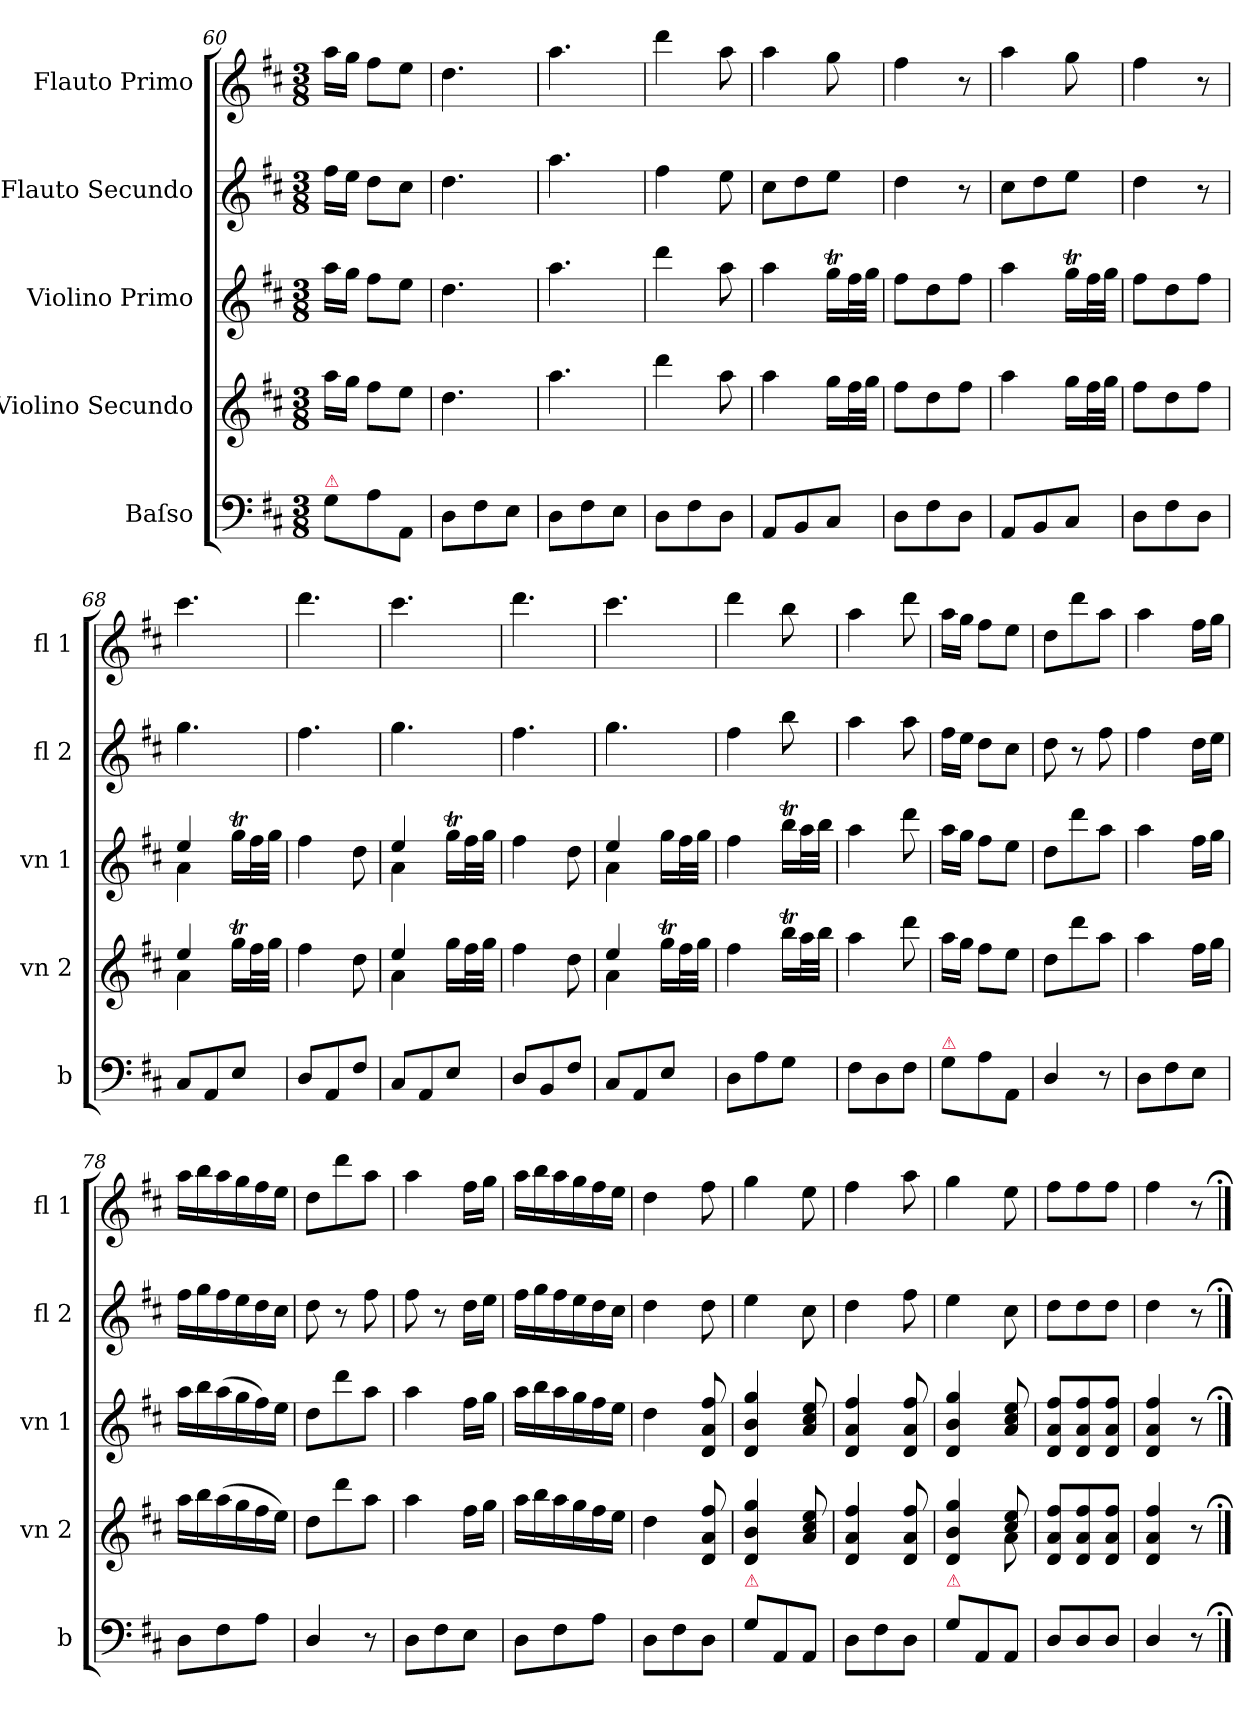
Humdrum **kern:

**kern	**kern	**kern	**kern	**kern
*part5	*part4	*part3	*part2	*part1
*staff5	*staff4	*staff3	*staff2	*staff1
*I"Baſso	*I"Violino Secundo	*I"Violino Primo	*I"Flauto Secundo	*I"Flauto Primo
*I'b	*I'vn 2	*I'vn 1	*I'fl 2	*I'fl 1
*clefF4	*clefG2	*clefG2	*clefG2	*clefG2
*k[f#c#]	*k[f#c#]	*k[f#c#]	*k[f#c#]	*k[f#c#]
*D:	*D:	*D:	*D:	*D:
*M3/8	*M3/8	*M3/8	*M3/8	*M3/8
=60	=60	=60	=60	=60
!LO:TX:a:color=crimson:t=⚠	!	!	!	!
8G\L	16aa\LL	16aa\LL	16ff#\LL	16aa\LL
.	16gg\JJ	16gg\JJ	16ee\JJ	16gg\JJ
8A\	8ff#\L	8ff#\L	8dd\L	8ff#\L
8AA/J	8ee\J	8ee\J	8cc#\J	8ee\J
=61	=61	=61	=61	=61
8D\L	4.dd\	4.dd\	4.dd\	4.dd\
8F#\	.	.	.	.
8E\J	.	.	.	.
=62	=62	=62	=62	=62
8D\L	4.aa\	4.aa\	4.aa\	4.aa\
8F#\	.	.	.	.
8E\J	.	.	.	.
=63	=63	=63	=63	=63
8D\L	4ddd\	4ddd\	4ff#\	4ddd\
8F#\	.	.	.	.
8D\J	8aa\	8aa\	8ee\	8aa\
=64	=64	=64	=64	=64
8AA/L	4aa\	4aa\	8cc#\L	4aa\
8BB/	.	.	8dd\	.
8C#/J	16gg\LL	16ggT\LL	8ee\J	8gg\
.	32ff#\L	32ff#\L	.	.
.	32gg\JJJ	32gg\JJJ	.	.
=65	=65	=65	=65	=65
8D\L	8ff#\L	8ff#\L	4dd\	4ff#\
8F#\	8dd\	8dd\	.	.
8D\J	8ff#\J	8ff#\J	8r	8r
=66	=66	=66	=66	=66
8AA/L	4aa\	4aa\	8cc#\L	4aa\
8BB/	.	.	8dd\	.
8C#/J	16gg\LL	16ggT\LL	8ee\J	8gg\
.	32ff#\L	32ff#\L	.	.
.	32gg\JJJ	32gg\JJJ	.	.
=67	=67	=67	=67	=67
8D\L	8ff#\L	8ff#\L	4dd\	4ff#\
8F#\	8dd\	8dd\	.	.
8D\J	8ff#\J	8ff#\J	8r	8r
=68	=68	=68	=68	=68
*	*^	*^	*	*
8C#/L	4ee/	4a\	4ee/	4a\	4.gg\	4.ccc#\
8AA/	.	.	.	.	.	.
8E/J	16ggT\LL	8ryy	16ggT\LL	8ryy	.	.
.	32ff#\L	.	32ff#\L	.	.	.
.	32gg\JJJ	.	32gg\JJJ	.	.	.
*	*v	*v	*	*	*	*
*	*	*v	*v	*	*
=69	=69	=69	=69	=69
8D/L	4ff#\	4ff#\	4.ff#\	4.ddd\
8AA/	.	.	.	.
8F#/J	8dd\	8dd\	.	.
=70	=70	=70	=70	=70
*	*^	*^	*	*
8C#/L	4ee/	4a\	4ee/	4a\	4.gg\	4.ccc#\
8AA/	.	.	.	.	.	.
8E/J	16gg\LL	8ryy	16ggT\LL	8ryy	.	.
.	32ff#\L	.	32ff#\L	.	.	.
.	32gg\JJJ	.	32gg\JJJ	.	.	.
*	*v	*v	*	*	*	*
*	*	*v	*v	*	*
=71	=71	=71	=71	=71
8D/L	4ff#\	4ff#\	4.ff#\	4.ddd\
8BB/	.	.	.	.
8F#/J	8dd\	8dd\	.	.
=72	=72	=72	=72	=72
*	*^	*^	*	*
8C#/L	4ee/	4a\	4ee/	4a\	4.gg\	4.ccc#\
8AA/	.	.	.	.	.	.
8E/J	16ggT\LL	8ryy	16gg\LL	8ryy	.	.
.	32ff#\L	.	32ff#\L	.	.	.
.	32gg\JJJ	.	32gg\JJJ	.	.	.
*	*v	*v	*	*	*	*
*	*	*v	*v	*	*
=73	=73	=73	=73	=73
8D\L	4ff#\	4ff#\	4ff#\	4ddd\
8A\	.	.	.	.
8G\J	16bbT\LL	16bbT\LL	8bb\	8bb\
.	32aa\L	32aa\L	.	.
.	32bb\JJJ	32bb\JJJ	.	.
=74	=74	=74	=74	=74
8F#\L	4aa\	4aa\	4aa\	4aa\
8D\	.	.	.	.
8F#\J	8ddd\	8ddd\	8aa\	8ddd\
=75	=75	=75	=75	=75
!LO:TX:a:color=crimson:t=⚠	!	!	!	!
8G\L	16aa\LL	16aa\LL	16ff#\LL	16aa\LL
.	16gg\JJ	16gg\JJ	16ee\JJ	16gg\JJ
8A\	8ff#\L	8ff#\L	8dd\L	8ff#\L
8AA/J	8ee\J	8ee\J	8cc#\J	8ee\J
=76	=76	=76	=76	=76
4D/	8dd\L	8dd\L	8dd\	8dd\L
.	8ddd\	8ddd\	8r	8ddd\
8r	8aa\J	8aa\J	8ff#\	8aa\J
=77	=77	=77	=77	=77
8D\L	4aa\	4aa\	4ff#\	4aa\
8F#\	.	.	.	.
8E\J	16ff#\LL	16ff#\LL	16dd\LL	16ff#\LL
.	16gg\JJ	16gg\JJ	16ee\JJ	16gg\JJ
=78	=78	=78	=78	=78
8D\L	16aa\LL	16aa\LL	16ff#\LL	16aa\LL
.	16bb\	16bb\	16gg\	16bb\
8F#\	(16aa\	(16aa\	16ff#\	16aa\
.	16gg\	16gg\	16ee\	16gg\
8A\J	16ff#\	16ff#\)	16dd\	16ff#\
.	16ee\JJ)	16ee\JJ	16cc#\JJ	16ee\JJ
=79	=79	=79	=79	=79
4D/	8dd\L	8dd\L	8dd\	8dd\L
.	8ddd\	8ddd\	8r	8ddd\
8r	8aa\J	8aa\J	8ff#\	8aa\J
=80	=80	=80	=80	=80
8D\L	4aa\	4aa\	8ff#\	4aa\
8F#\	.	.	8r	.
8E\J	16ff#\LL	16ff#\LL	16dd\LL	16ff#\LL
.	16gg\JJ	16gg\JJ	16ee\JJ	16gg\JJ
=81	=81	=81	=81	=81
8D\L	16aa\LL	16aa\LL	16ff#\LL	16aa\LL
.	16bb\	16bb\	16gg\	16bb\
8F#\	16aa\	16aa\	16ff#\	16aa\
.	16gg\	16gg\	16ee\	16gg\
8A\J	16ff#\	16ff#\	16dd\	16ff#\
.	16ee\JJ	16ee\JJ	16cc#\JJ	16ee\JJ
=82	=82	=82	=82	=82
8D\L	4dd\	4dd\	4dd\	4dd\
8F#\	.	.	.	.
8D\J	8d/ 8a/ 8ff#/	8d/ 8a/ 8ff#/	8dd\	8ff#\
=83	=83	=83	=83	=83
!LO:TX:a:color=crimson:t=⚠	!	!	!	!
8G\L	4d/ 4b/ 4gg/	4d/ 4b/ 4gg/	4ee\	4gg\
8AA/	.	.	.	.
8AA/J	8a/ 8cc#/ 8ee/	8a/ 8cc#/ 8ee/	8cc#\	8ee\
=84	=84	=84	=84	=84
8D\L	4d/ 4a/ 4ff#/	4d/ 4a/ 4ff#/	4dd\	4ff#\
8F#\	.	.	.	.
8D\J	8d/ 8a/ 8ff#/	8d/ 8a/ 8ff#/	8ff#\	8aa\
=85	=85	=85	=85	=85
*	*^	*	*	*
!LO:TX:a:color=crimson:t=⚠	!	!	!	!	!
8G\L	4d/ 4b/ 4gg/	4ryy	4d/ 4b/ 4gg/	4ee\	4gg\
8AA/	.	.	.	.	.
8AA/J	8cc#/ 8ee/	8a\	8a/ 8cc#/ 8ee/	8cc#\	8ee\
*	*v	*v	*	*	*
=86	=86	=86	=86	=86
8D/L	8d/ 8a/ 8ff#/L	8d/ 8a/ 8ff#/L	8dd\L	8ff#\L
8D/	8d/ 8a/ 8ff#/	8d/ 8a/ 8ff#/	8dd\	8ff#\
8D/J	8d/ 8a/ 8ff#/J	8d/ 8a/ 8ff#/J	8dd\J	8ff#\J
=87	=87	=87	=87	=87
4D/	4d/ 4a/ 4ff#/	4d/ 4a/ 4ff#/	4dd\	4ff#\
8r	8r	8r	8r	8r
==;	==;	==;	==;	==;
*-	*-	*-	*-	*-
